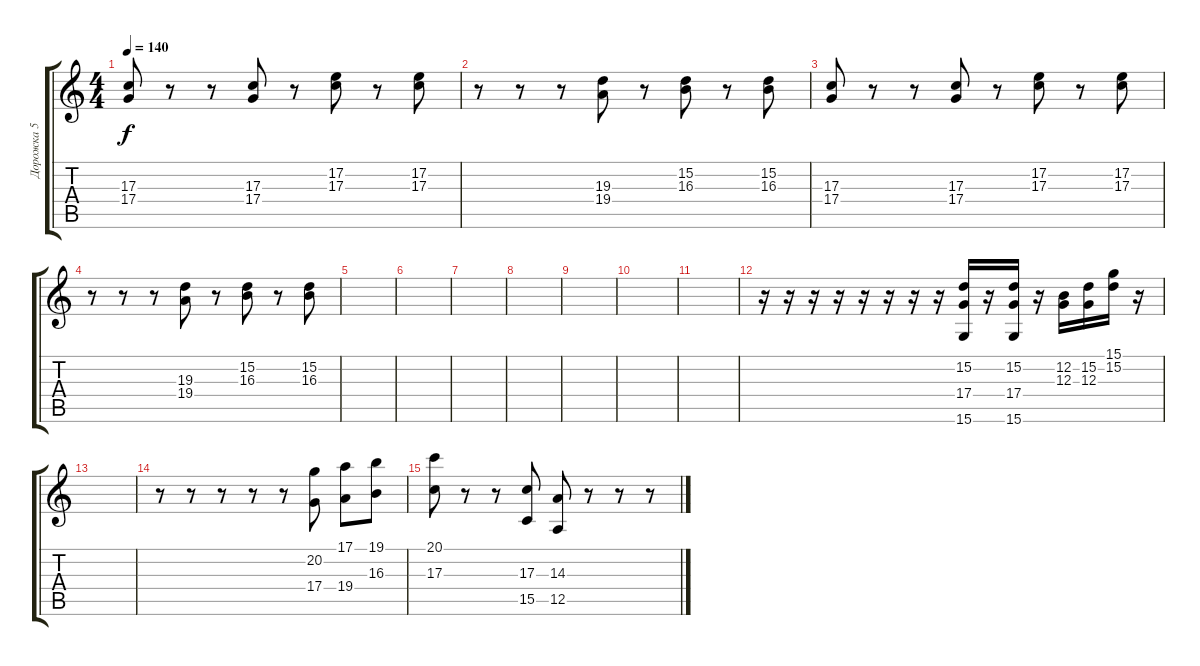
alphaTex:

\track ("Дорожка 5" "Дорожка 5") {instrument pizzicatostrings}
\staff {score tabs}
\tuning (E4 B3 G3 D3 A2 E2) {hide}
\ts (4 4)
\tempo 140
\clef g2
\ks c
(17.3 17.4).8{dy f} r.8 r.8 (17.3 17.4).8 r.8 (17.2 17.3).8 r.8 (17.2 17.3).8 |
r.8 r.8 r.8 (19.3 19.4).8 r.8 (15.2 16.3).8 r.8 (15.2 16.3).8 |
(17.3 17.4).8 r.8 r.8 (17.3 17.4).8 r.8 (17.2 17.3).8 r.8 (17.2 17.3).8 |
r.8 r.8 r.8 (19.3 19.4).8 r.8 (15.2 16.3).8 r.8 (15.2 16.3).8 |
|
|
|
|
|
|
|
r.16 r.16 r.16 r.16 r.16 r.16 r.16 r.16 (15.2 17.4 15.6).16 r.16 (15.2 17.4 15.6).16 r.16 (12.2 12.3).16 (15.2 12.3).16 (15.1 15.2).16 r.16 |
|
r.8 r.8 r.8 r.8 r.8 (20.2 17.4).8 (17.1 19.4).8 (19.1 16.3).8 |
(20.1 17.3).8 r.8 r.8 (17.3 15.5).8 (14.3 12.5).8 r.8 r.8 r.8
